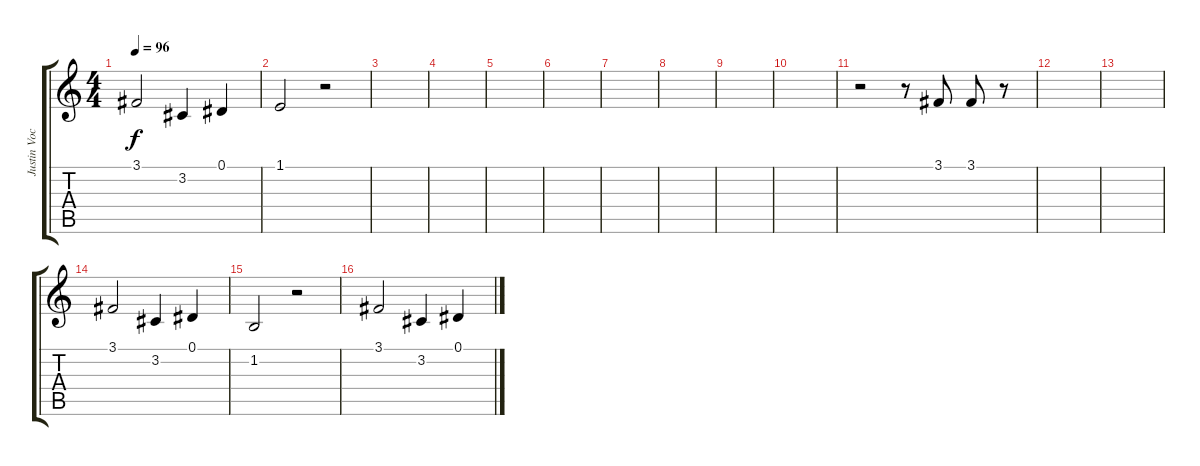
\track ("Justin Vocals" "Justin Voc") {instrument oboe}
\staff {score tabs}
\tuning (Eb4 Bb3 Gb3 Db3 Ab2 Eb2) {hide}
\ts (4 4)
\tempo 96
\clef g2
\ks c
3.1.2{dy f} 3.2.4 0.1.4 |
1.1.2 r.2 |
|
|
|
|
|
|
|
|
r.2 r.8 3.1.8 3.1.8 r.8 |
|
|
3.1.2 3.2.4 0.1.4 |
1.2.2 r.2 |
3.1.2 3.2.4 0.1.4
